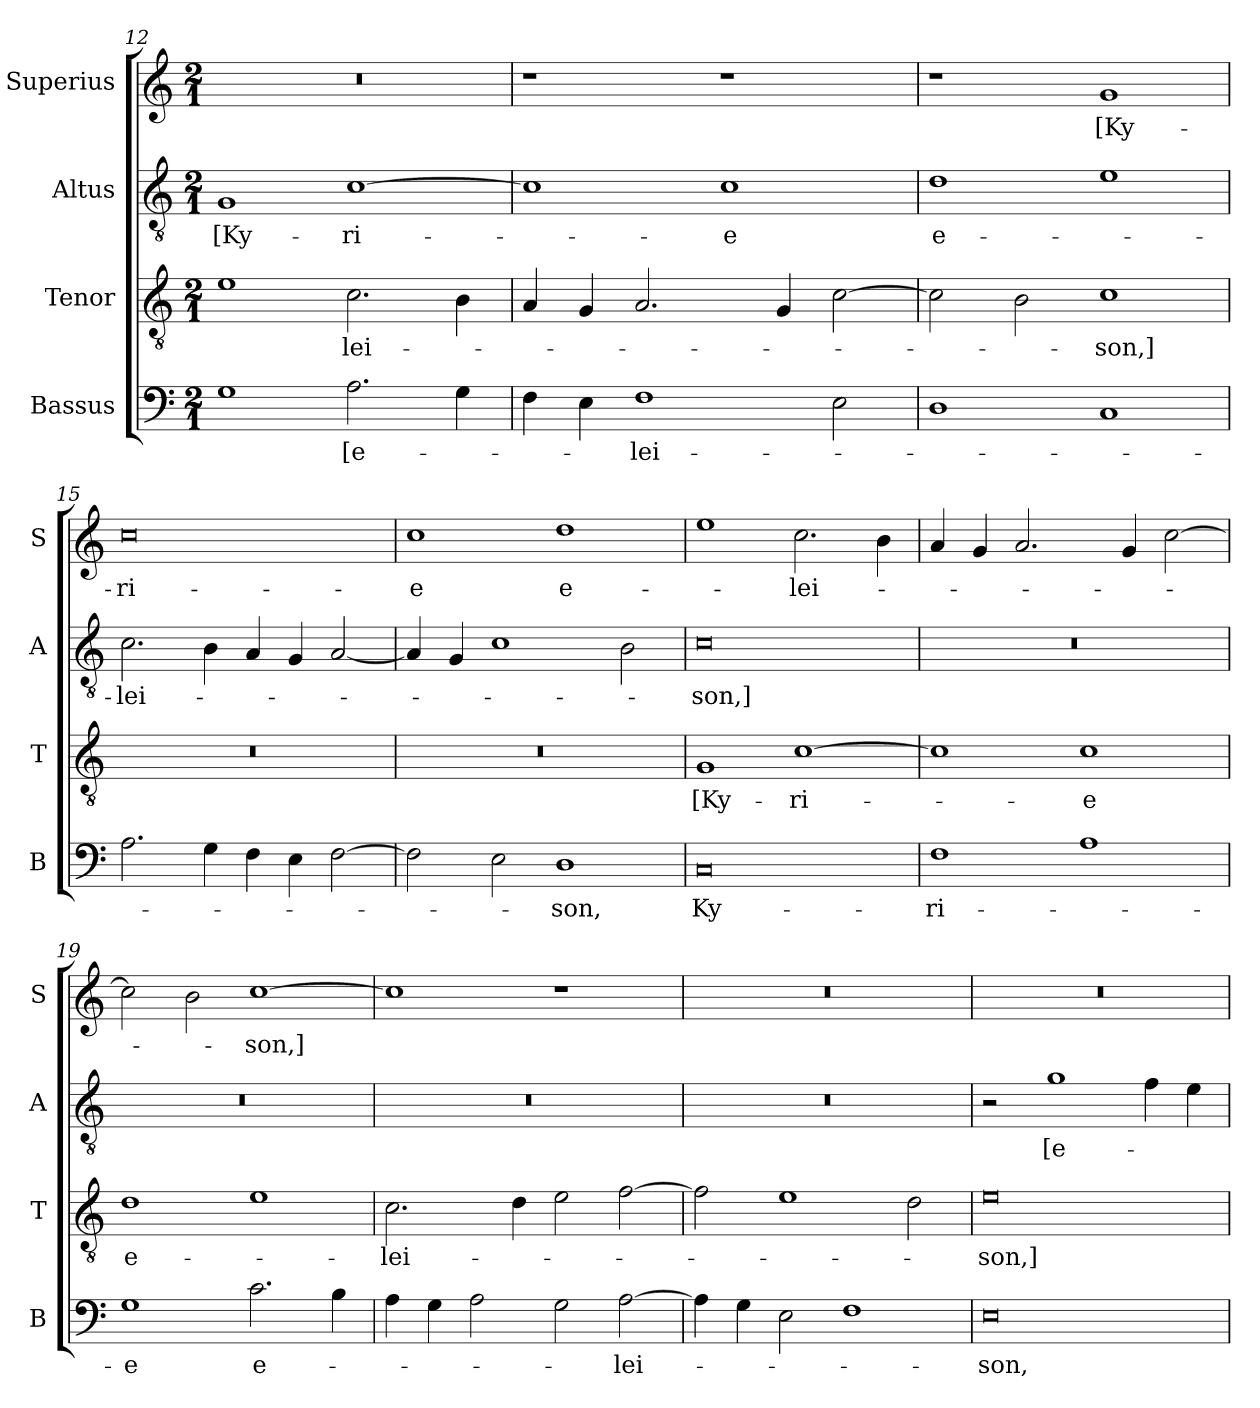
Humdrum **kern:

**kern	**text	**kern	**text	**kern	**text	**kern	**text
*part4	*part4	*part3	*part3	*part2	*part2	*part1	*part1
*staff4	*staff4	*staff3	*staff3	*staff2	*staff2	*staff1	*staff1
*I"Bassus	*	*I"Tenor	*	*I"Altus	*	*I"Superius	*
*I'B	*	*I'T	*	*I'A	*	*I'S	*
*clefF4	*	*clefGv2	*	*clefGv2	*	*clefG2	*
*k[]	*	*k[]	*	*k[]	*	*k[]	*
*M2/1	*	*M2/1	*	*M2/1	*	*M2/1	*
=12	=12	=12	=12	=12	=12	=12	=12
1G	.	1e	.	1G	[Ky-	0r	.
2.A\	[e-	2.c\	-lei-	[1c	-ri-	.	.
4G\	.	4B\	.	.	.	.	.
=13	=13	=13	=13	=13	=13	=13	=13
4F\	.	4A/	.	1c]	.	1r	.
4E\	.	4G/	.	.	.	.	.
1F	-lei-	2.A/	.	.	.	.	.
.	.	.	.	1c	-e	1r	.
.	.	4G/	.	.	.	.	.
2E\	.	[2c\	.	.	.	.	.
=14	=14	=14	=14	=14	=14	=14	=14
1D	.	2c\]	.	1d	e-	1r	.
.	.	2B\	.	.	.	.	.
1C	.	1c	-son,]	1e	.	1g	[Ky-
=15	=15	=15	=15	=15	=15	=15	=15
2.A\	.	0r	.	2.c\	-lei-	0cc	-ri-
4G\	.	.	.	4B\	.	.	.
4F\	.	.	.	4A/	.	.	.
4E\	.	.	.	4G/	.	.	.
[2F\	.	.	.	[2A/	.	.	.
=16	=16	=16	=16	=16	=16	=16	=16
2F\]	.	0r	.	4A/]	.	1cc	-e
.	.	.	.	4G/	.	.	.
2E\	.	.	.	1c	.	.	.
1D	-son,	.	.	.	.	1dd	e-
.	.	.	.	2B\	.	.	.
=17	=17	=17	=17	=17	=17	=17	=17
0C	Ky-	1G	[Ky-	0c	-son,]	1ee	.
.	.	[1c	-ri-	.	.	2.cc\	-lei-
.	.	.	.	.	.	4b\	.
=18	=18	=18	=18	=18	=18	=18	=18
1F	-ri-	1c]	.	0r	.	4a/	.
.	.	.	.	.	.	4g/	.
.	.	.	.	.	.	2.a/	.
1A	.	1c	-e	.	.	.	.
.	.	.	.	.	.	4g/	.
.	.	.	.	.	.	[2cc\	.
=19	=19	=19	=19	=19	=19	=19	=19
1G	-e	1d	e-	0r	.	2cc\]	.
.	.	.	.	.	.	2b\	.
2.c\	e-	1e	.	.	.	[1cc	-son,]
4B\	.	.	.	.	.	.	.
=20	=20	=20	=20	=20	=20	=20	=20
4A\	.	2.c\	-lei-	0r	.	1cc]	.
4G\	.	.	.	.	.	.	.
2A\	.	.	.	.	.	.	.
.	.	4d\	.	.	.	.	.
2G\	.	2e\	.	.	.	1r	.
[2A\	-lei-	[2f\	.	.	.	.	.
=21	=21	=21	=21	=21	=21	=21	=21
4A\]	.	2f\]	.	0r	.	0r	.
4G\	.	.	.	.	.	.	.
2E\	.	1e	.	.	.	.	.
1F	.	.	.	.	.	.	.
.	.	2d\	.	.	.	.	.
=22	=22	=22	=22	=22	=22	=22	=22
0E	-son,	0e	-son,]	2r	.	0r	.
.	.	.	.	1g	[e-	.	.
.	.	.	.	4f\	.	.	.
.	.	.	.	4e\	.	.	.
=	=	=	=	=	=	=	=
*-	*-	*-	*-	*-	*-	*-	*-
